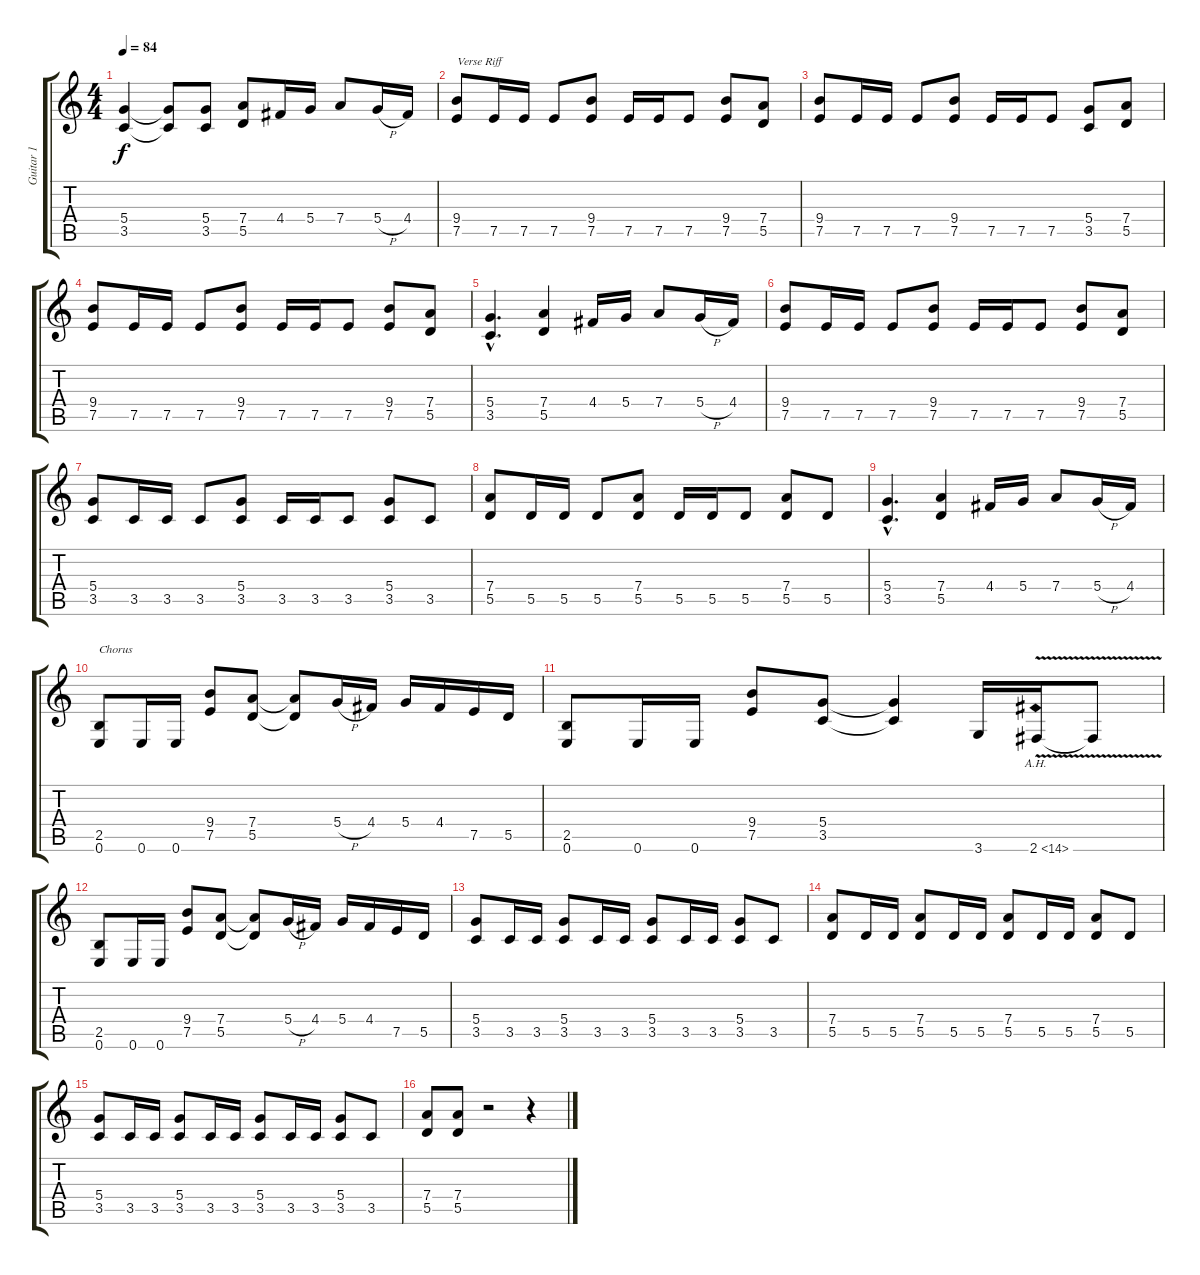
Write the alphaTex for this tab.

\track ("Guitar 1" "Guitar 1") {instrument distortionguitar}
\staff {score tabs}
\tuning (E4 B3 G3 D3 A2 E2) {hide}
\ts (4 4)
\tempo 84
\clef g2
\ks c
(5.4 3.5).4{dy f} (5.4{t} 3.5{t}).8 (5.4 3.5).8 (7.4 5.5).8 4.4.16 5.4.16 7.4.8 5.4{h}.16 4.4.16 |
(9.4 7.5).8{txt "Verse Riff"} 7.5.16 7.5.16 7.5.8 (9.4 7.5).8 7.5.16 7.5.16 7.5.8 (9.4 7.5).8 (7.4 5.5).8 |
(9.4 7.5).8 7.5.16 7.5.16 7.5.8 (9.4 7.5).8 7.5.16 7.5.16 7.5.8 (5.4 3.5).8 (7.4 5.5).8 |
(9.4 7.5).8 7.5.16 7.5.16 7.5.8 (9.4 7.5).8 7.5.16 7.5.16 7.5.8 (9.4 7.5).8 (7.4 5.5).8 |
(5.4{hac} 3.5{hac}).4{d} (7.4 5.5).4 4.4.16 5.4.16 7.4.8 5.4{h}.16 4.4.16 |
(9.4 7.5).8 7.5.16 7.5.16 7.5.8 (9.4 7.5).8 7.5.16 7.5.16 7.5.8 (9.4 7.5).8 (7.4 5.5).8 |
(5.4 3.5).8 3.5.16 3.5.16 3.5.8 (5.4 3.5).8 3.5.16 3.5.16 3.5.8 (5.4 3.5).8 3.5.8 |
(7.4 5.5).8 5.5.16 5.5.16 5.5.8 (7.4 5.5).8 5.5.16 5.5.16 5.5.8 (7.4 5.5).8 5.5.8 |
(5.4{hac} 3.5{hac}).4{d} (7.4 5.5).4 4.4.16 5.4.16 7.4.8 5.4{h}.16 4.4.16 |
(2.5 0.6).8{txt "Chorus"} 0.6.16 0.6.16 (9.4 7.5).8 (7.4 5.5).8 (7.4{t} 5.5{t}).8 5.4{h}.16 4.4.16 5.4.16 4.4.16 7.5.16 5.5.16 |
(2.5 0.6).8 0.6.16 0.6.16 (9.4 7.5).8 (5.4 3.5).8 (5.4{t} 3.5{t}).4 3.6.16 2.6{ah 12 v}.16 2.6{t}.8 |
(2.5 0.6).8 0.6.16 0.6.16 (9.4 7.5).8 (7.4 5.5).8 (7.4{t} 5.5{t}).8 5.4{h}.16 4.4.16 5.4.16 4.4.16 7.5.16 5.5.16 |
(5.4 3.5).8 3.5.16 3.5.16 (5.4 3.5).8 3.5.16 3.5.16 (5.4 3.5).8 3.5.16 3.5.16 (5.4 3.5).8 3.5.8 |
(7.4 5.5).8 5.5.16 5.5.16 (7.4 5.5).8 5.5.16 5.5.16 (7.4 5.5).8 5.5.16 5.5.16 (7.4 5.5).8 5.5.8 |
(5.4 3.5).8 3.5.16 3.5.16 (5.4 3.5).8 3.5.16 3.5.16 (5.4 3.5).8 3.5.16 3.5.16 (5.4 3.5).8 3.5.8 |
(7.4 5.5).8 (7.4 5.5).8 r.2 r.4
